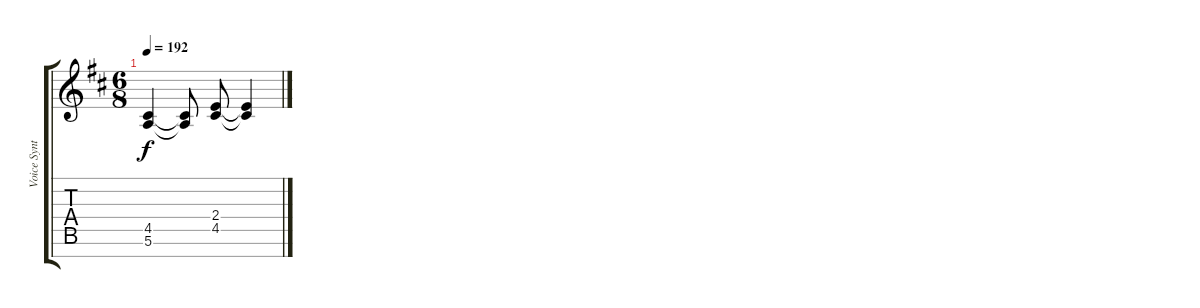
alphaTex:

\track ("Voice Synth." "Voice Synt") {instrument pad2warm}
\staff {score tabs}
\tuning (E5 B4 G4 D4 A3 E3 B2) {hide}
\ts (6 8)
\tempo 192
\clef g2
\ks d
(4.5 5.6).4{dy f} (4.5{t} 5.6{t}).8 (2.4 4.5).8 (2.4{t} 4.5{t}).4
